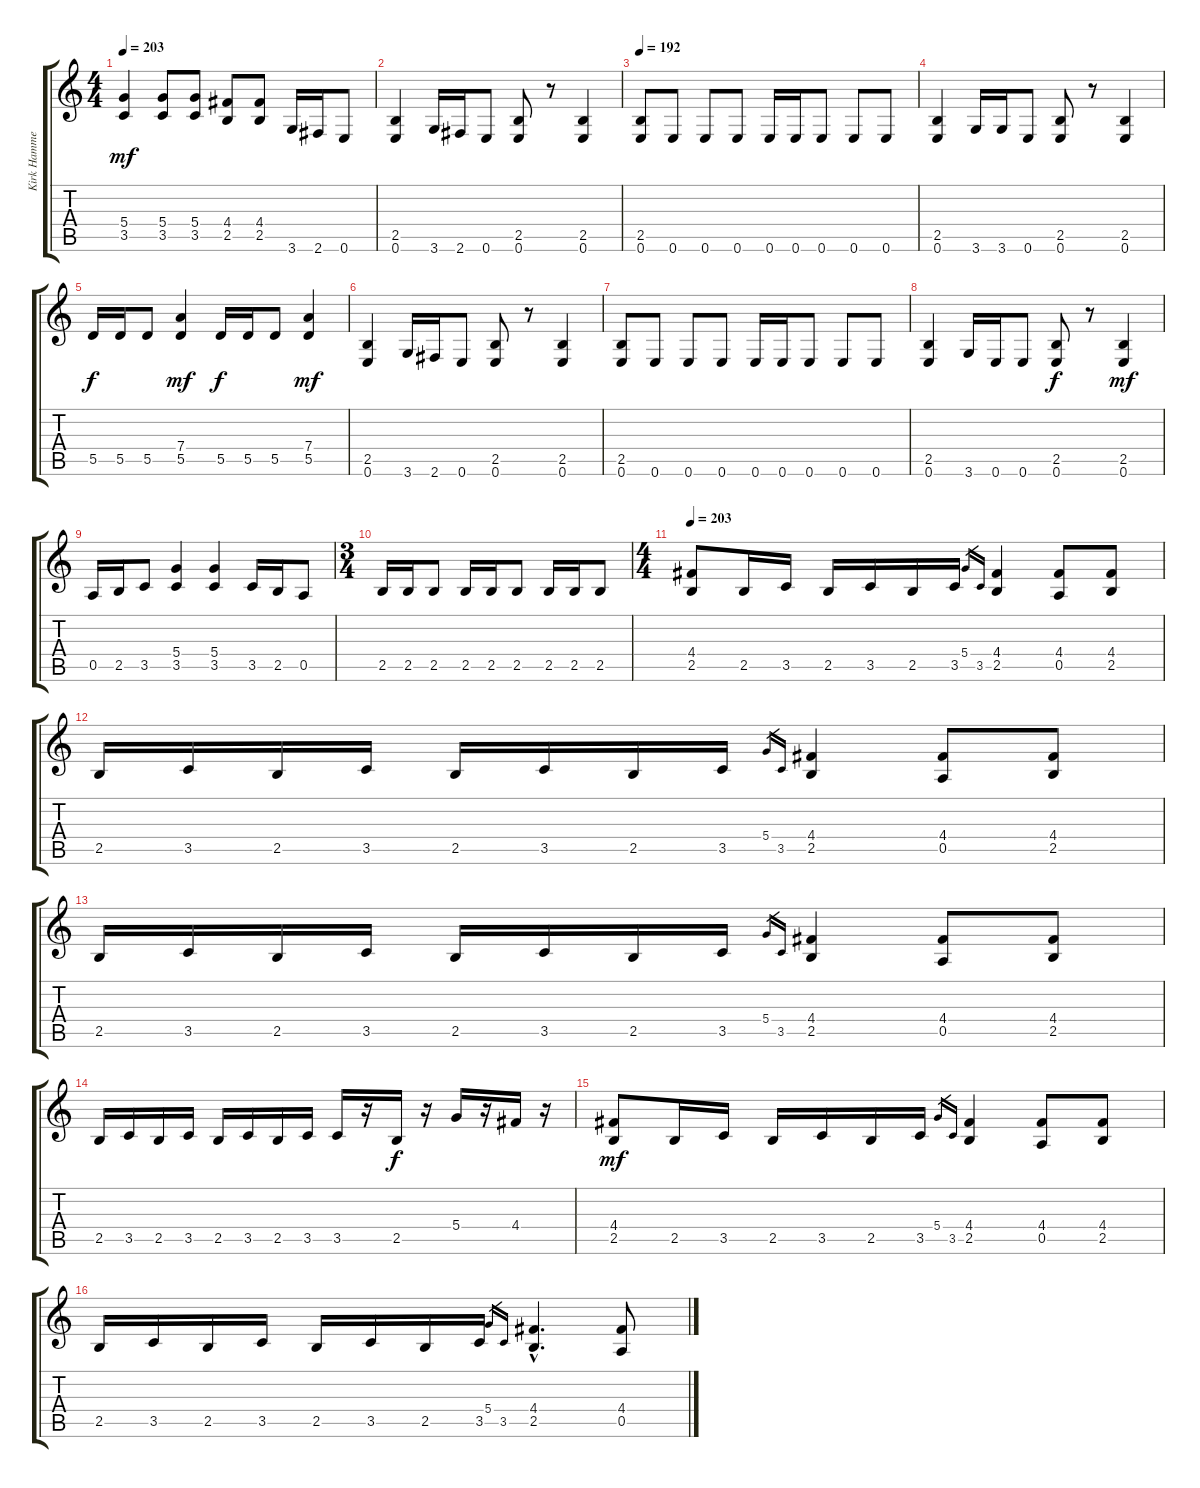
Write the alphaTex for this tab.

\track ("Kirk Hammet" "Kirk Hamme") {instrument distortionguitar}
\staff {score tabs}
\tuning (E4 B3 G3 D3 A2 E2) {hide}
\ts (4 4)
\tempo 203
\clef g2
\ks c
(5.4 3.5).4{dy mf} (5.4 3.5).8 (5.4 3.5).8 (4.4 2.5).8 (4.4 2.5).8 3.6.16 2.6.16 0.6.8 |
(2.5 0.6).4 3.6.16 2.6.16 0.6.8 (2.5 0.6).8 r.8 (2.5 0.6).4 |
\tempo 192
(2.5 0.6).8 0.6.8 0.6.8 0.6.8 0.6.16 0.6.16 0.6.8 0.6.8 0.6.8 |
(2.5 0.6).4 3.6.16 3.6.16 0.6.8 (2.5 0.6).8 r.8 (2.5 0.6).4 |
5.5.16{dy f} 5.5.16 5.5.8 (7.4 5.5).4{dy mf} 5.5.16{dy f} 5.5.16 5.5.8 (7.4 5.5).4{dy mf} |
(2.5 0.6).4 3.6.16 2.6.16 0.6.8 (2.5 0.6).8 r.8 (2.5 0.6).4 |
(2.5 0.6).8 0.6.8 0.6.8 0.6.8 0.6.16 0.6.16 0.6.8 0.6.8 0.6.8 |
(2.5 0.6).4 3.6.16 0.6.16 0.6.8 (2.5 0.6).8{dy f} r.8 (2.5 0.6).4{dy mf} |
0.5.16 2.5.16 3.5.8 (5.4 3.5).4 (5.4 3.5).4 3.5.16 2.5.16 0.5.8 |
\ts (3 4)
2.5.16 2.5.16 2.5.8 2.5.16 2.5.16 2.5.8 2.5.16 2.5.16 2.5.8 |
\ts (4 4)
\tempo 203
(4.4 2.5).8 2.5.16 3.5.16 2.5.16 3.5.16 2.5.16 3.5.16 5.4.16{gr} 3.5.16{gr} (4.4 2.5).4 (4.4 0.5).8 (4.4 2.5).8 |
2.5.16 3.5.16 2.5.16 3.5.16 2.5.16 3.5.16 2.5.16 3.5.16 5.4.16{gr} 3.5.16{gr} (4.4 2.5).4 (4.4 0.5).8 (4.4 2.5).8 |
2.5.16 3.5.16 2.5.16 3.5.16 2.5.16 3.5.16 2.5.16 3.5.16 5.4.16{gr} 3.5.16{gr} (4.4 2.5).4 (4.4 0.5).8 (4.4 2.5).8 |
2.5.16 3.5.16 2.5.16 3.5.16 2.5.16 3.5.16 2.5.16 3.5.16 3.5.16 r.16 2.5.16{dy f} r.16 5.4.16 r.16 4.4.16 r.16 |
(4.4 2.5).8{dy mf} 2.5.16 3.5.16 2.5.16 3.5.16 2.5.16 3.5.16 5.4.16{gr} 3.5.16{gr} (4.4 2.5).4 (4.4 0.5).8 (4.4 2.5).8 |
2.5.16 3.5.16 2.5.16 3.5.16 2.5.16 3.5.16 2.5.16 3.5.16 5.4.16{gr} 3.5.16{gr} (4.4{hac} 2.5{hac}).4{d} (4.4 0.5).8
